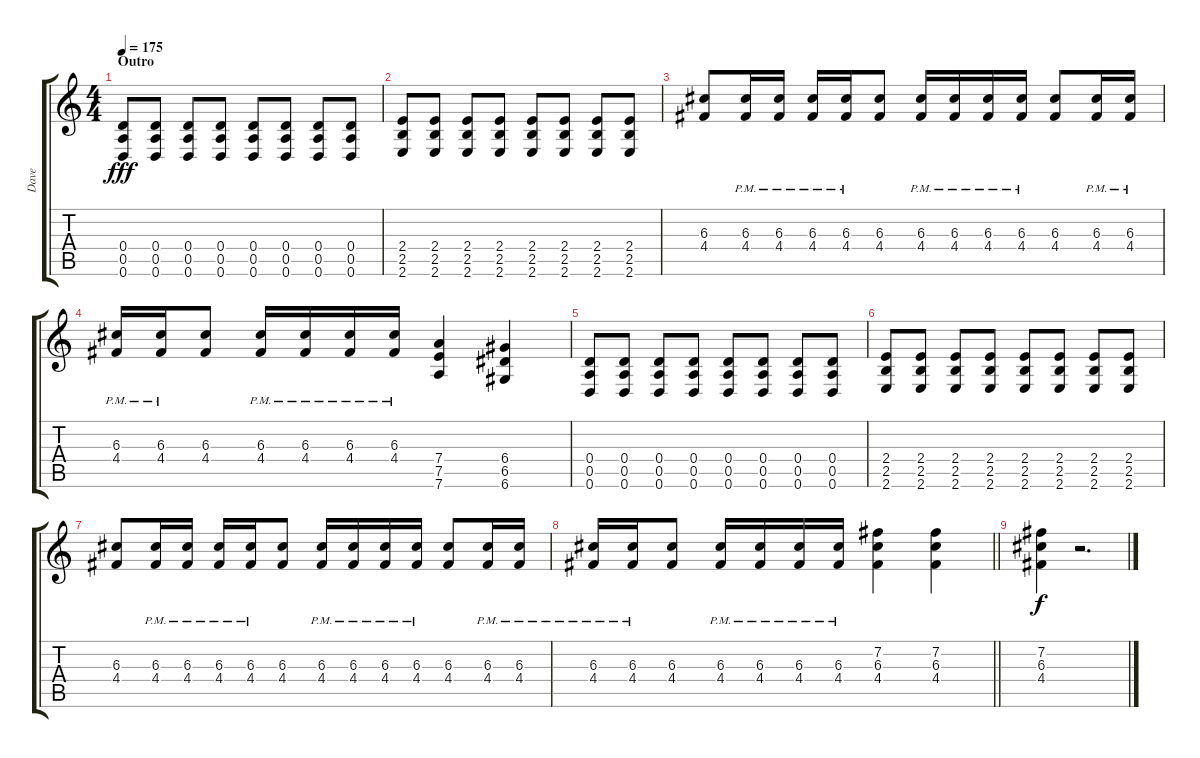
\track ("Dave" "Dave") {instrument distortionguitar}
\staff {score tabs}
\tuning (E4 B3 G3 D3 A2 D2) {hide}
\ts (4 4)
\section ("" "Outro")
\tempo 175
\clef g2
\ks c
(0.4 0.5 0.6).8{dy fff volume 13} (0.4 0.5 0.6).8 (0.4 0.5 0.6).8 (0.4 0.5 0.6).8 (0.4 0.5 0.6).8 (0.4 0.5 0.6).8 (0.4 0.5 0.6).8 (0.4 0.5 0.6).8 |
(2.4 2.5 2.6).8 (2.4 2.5 2.6).8 (2.4 2.5 2.6).8 (2.4 2.5 2.6).8 (2.4 2.5 2.6).8 (2.4 2.5 2.6).8 (2.4 2.5 2.6).8 (2.4 2.5 2.6).8 |
(6.3 4.4).8 (6.3{pm} 4.4{pm}).16 (6.3{pm} 4.4{pm}).16 (6.3{pm} 4.4{pm}).16 (6.3{pm} 4.4{pm}).16 (6.3 4.4).8 (6.3{pm} 4.4{pm}).16 (6.3{pm} 4.4{pm}).16 (6.3{pm} 4.4{pm}).16 (6.3{pm} 4.4{pm}).16 (6.3 4.4).8 (6.3{pm} 4.4{pm}).16 (6.3{pm} 4.4{pm}).16 |
(6.3{pm} 4.4{pm}).16 (6.3{pm} 4.4{pm}).16 (6.3 4.4).8 (6.3{pm} 4.4{pm}).16 (6.3{pm} 4.4{pm}).16 (6.3{pm} 4.4{pm}).16 (6.3{pm} 4.4{pm}).16 (7.4 7.5 7.6).4 (6.4 6.5 6.6).4 |
(0.4 0.5 0.6).8 (0.4 0.5 0.6).8 (0.4 0.5 0.6).8 (0.4 0.5 0.6).8 (0.4 0.5 0.6).8 (0.4 0.5 0.6).8 (0.4 0.5 0.6).8 (0.4 0.5 0.6).8 |
(2.4 2.5 2.6).8 (2.4 2.5 2.6).8 (2.4 2.5 2.6).8 (2.4 2.5 2.6).8 (2.4 2.5 2.6).8 (2.4 2.5 2.6).8 (2.4 2.5 2.6).8 (2.4 2.5 2.6).8 |
(6.3 4.4).8 (6.3{pm} 4.4{pm}).16 (6.3{pm} 4.4{pm}).16 (6.3{pm} 4.4{pm}).16 (6.3{pm} 4.4{pm}).16 (6.3 4.4).8 (6.3{pm} 4.4{pm}).16 (6.3{pm} 4.4{pm}).16 (6.3{pm} 4.4{pm}).16 (6.3{pm} 4.4{pm}).16 (6.3 4.4).8 (6.3{pm} 4.4{pm}).16 (6.3{pm} 4.4{pm}).16 |
\barLineRight lightlight
(6.3{pm} 4.4{pm}).16 (6.3{pm} 4.4{pm}).16 (6.3 4.4).8 (6.3{pm} 4.4{pm}).16 (6.3{pm} 4.4{pm}).16 (6.3{pm} 4.4{pm}).16 (6.3{pm} 4.4{pm}).16 (7.2 6.3 4.4).4 (7.2 6.3 4.4).4 |
(7.2 6.3 4.4).4{dy f} r.2{d}
